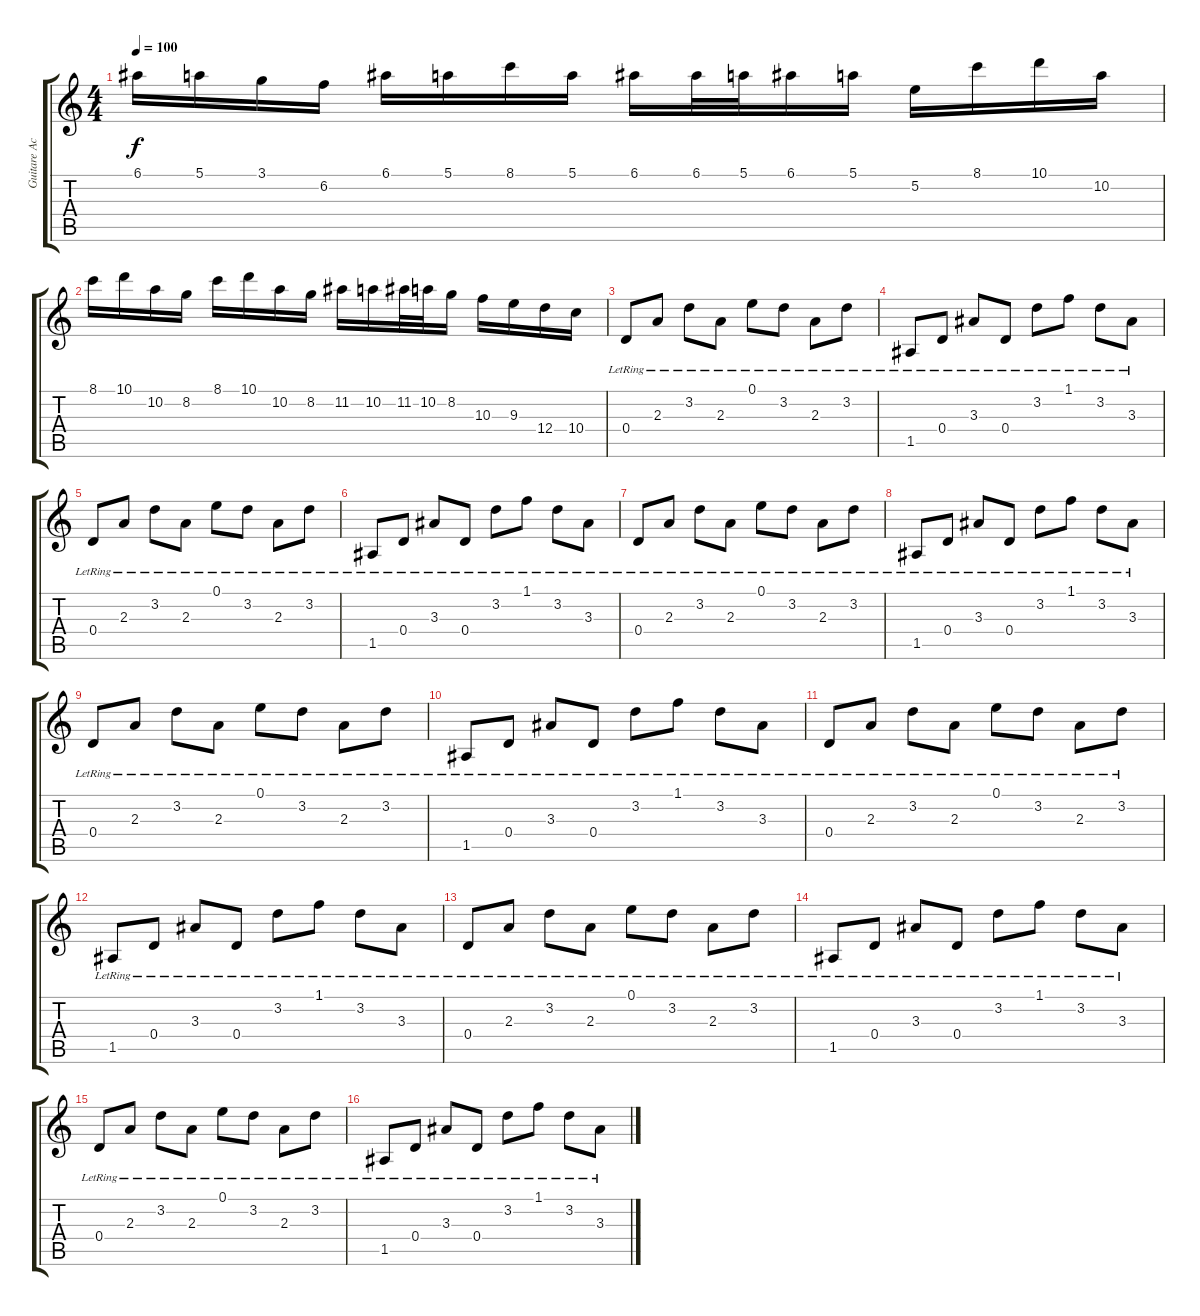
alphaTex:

\track ("Guitare Acoustique " "Guitare Ac") {instrument electricguitarjazz}
\staff {score tabs}
\tuning (E4 B3 G3 D3 A2 E2) {hide}
\ts (4 4)
\tempo 100
\clef g2
\ks c
6.1.16{dy f} 5.1.16 3.1.16 6.2.16 6.1.16 5.1.16 8.1.16 5.1.16 6.1.16 6.1.32 5.1.32 6.1.16 5.1.16 5.2.16 8.1.16 10.1.16 10.2.16 |
8.1.16 10.1.16 10.2.16 8.2.16 8.1.16 10.1.16 10.2.16 8.2.16 11.2.16 10.2.16 11.2.32 10.2.32 8.2.16 10.3.16 9.3.16 12.4.16 10.4.16 |
0.4{lr}.8 2.3{lr}.8 3.2{lr}.8 2.3{lr}.8 0.1{lr}.8 3.2{lr}.8 2.3{lr}.8 3.2{lr}.8 |
1.5{lr}.8 0.4{lr}.8 3.3{lr}.8 0.4{lr}.8 3.2{lr}.8 1.1{lr}.8 3.2{lr}.8 3.3{lr}.8 |
0.4{lr}.8 2.3{lr}.8 3.2{lr}.8 2.3{lr}.8 0.1{lr}.8 3.2{lr}.8 2.3{lr}.8 3.2{lr}.8 |
1.5{lr}.8 0.4{lr}.8 3.3{lr}.8 0.4{lr}.8 3.2{lr}.8 1.1{lr}.8 3.2{lr}.8 3.3{lr}.8 |
0.4{lr}.8 2.3{lr}.8 3.2{lr}.8 2.3{lr}.8 0.1{lr}.8 3.2{lr}.8 2.3{lr}.8 3.2{lr}.8 |
1.5{lr}.8 0.4{lr}.8 3.3{lr}.8 0.4{lr}.8 3.2{lr}.8 1.1{lr}.8 3.2{lr}.8 3.3{lr}.8 |
0.4{lr}.8 2.3{lr}.8 3.2{lr}.8 2.3{lr}.8 0.1{lr}.8 3.2{lr}.8 2.3{lr}.8 3.2{lr}.8 |
1.5{lr}.8 0.4{lr}.8 3.3{lr}.8 0.4{lr}.8 3.2{lr}.8 1.1{lr}.8 3.2{lr}.8 3.3{lr}.8 |
0.4{lr}.8 2.3{lr}.8 3.2{lr}.8 2.3{lr}.8 0.1{lr}.8 3.2{lr}.8 2.3{lr}.8 3.2{lr}.8 |
1.5{lr}.8 0.4{lr}.8 3.3{lr}.8 0.4{lr}.8 3.2{lr}.8 1.1{lr}.8 3.2{lr}.8 3.3{lr}.8 |
0.4{lr}.8 2.3{lr}.8 3.2{lr}.8 2.3{lr}.8 0.1{lr}.8 3.2{lr}.8 2.3{lr}.8 3.2{lr}.8 |
1.5{lr}.8 0.4{lr}.8 3.3{lr}.8 0.4{lr}.8 3.2{lr}.8 1.1{lr}.8 3.2{lr}.8 3.3{lr}.8 |
0.4{lr}.8 2.3{lr}.8 3.2{lr}.8 2.3{lr}.8 0.1{lr}.8 3.2{lr}.8 2.3{lr}.8 3.2{lr}.8 |
1.5{lr}.8 0.4{lr}.8 3.3{lr}.8 0.4{lr}.8 3.2{lr}.8 1.1{lr}.8 3.2{lr}.8 3.3{lr}.8
